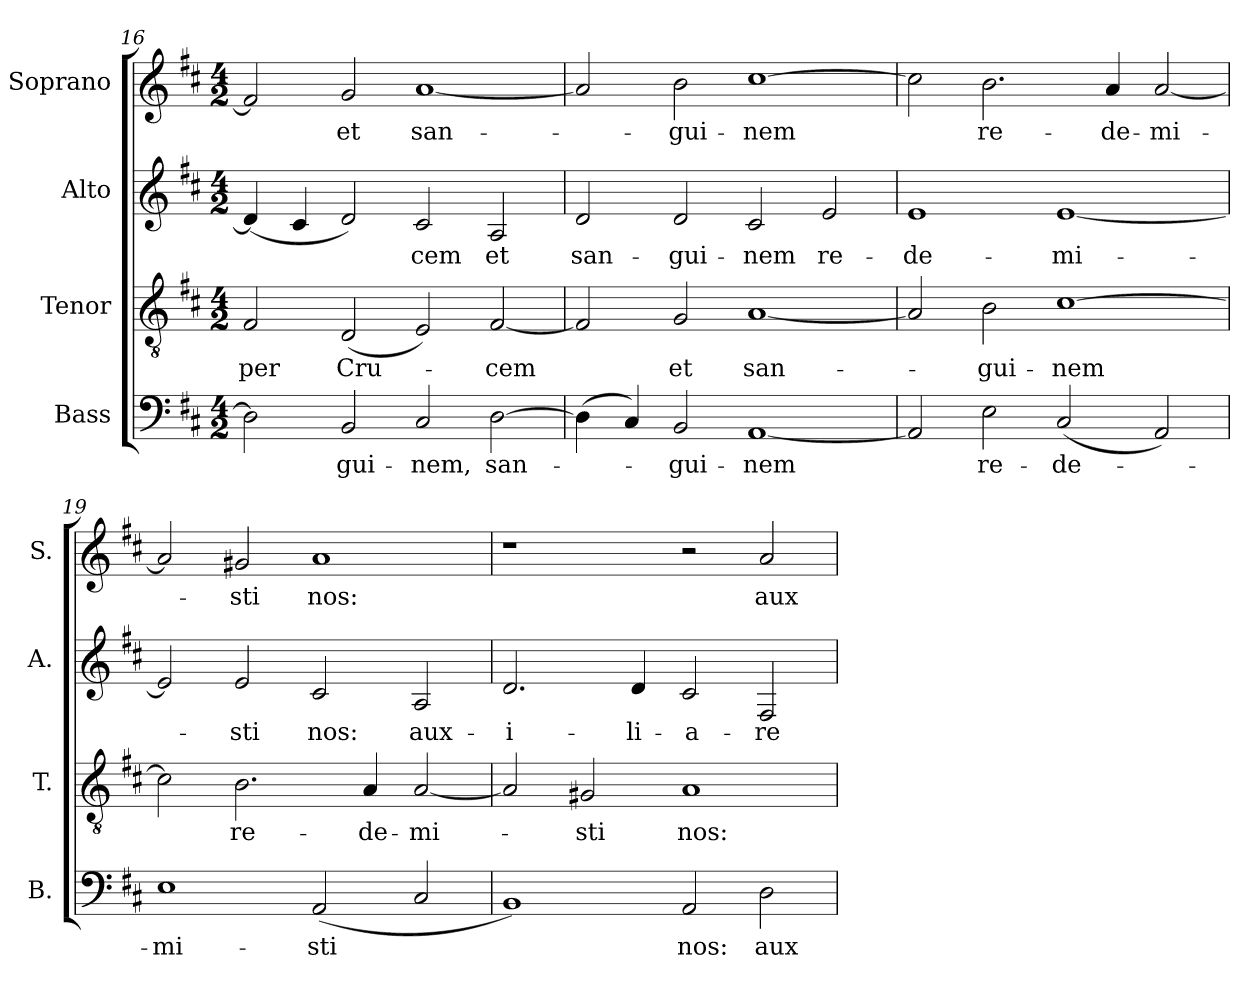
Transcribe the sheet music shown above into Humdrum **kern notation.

**kern	**text	**kern	**text	**kern	**text	**kern	**text
*part4	*part4	*part3	*part3	*part2	*part2	*part1	*part1
*staff4	*staff4	*staff3	*staff3	*staff2	*staff2	*staff1	*staff1
*I"Bass	*	*I"Tenor	*	*I"Alto	*	*I"Soprano	*
*I'B.	*	*I'T.	*	*I'A.	*	*I'S.	*
!!LO:LB:g=z
*clefF4	*	*clefGv2	*	*clefG2	*	*clefG2	*
*	*	*ITrd7c12	*	*	*	*	*
*k[f#c#]	*	*k[f#c#]	*	*k[f#c#]	*	*k[f#c#]	*
*D:	*	*D:	*	*D:	*	*D:	*
*M4/2	*	*M4/2	*	*M4/2	*	*M4/2	*
=16	=16	=16	=16	=16	=16	=16	=16
!	!	!	!LO:LY:b:color=#000000	!	!	!	!
2Di\]	.	2FF#i/	per	(4di/]	.	2f#i/]	.
.	.	.	.	4c#i/	.	.	.
!	!LO:LY:b:color=#000000	!	!	!	!	!	!
!	!	!	!LO:LY:b:color=#000000	!	!	!	!
!	!	!	!	!	!	!	!LO:LY:b:color=#000000
2BBi/	-gui-	(2DDi/	Cru-	2di/)	.	2gi/	et
!	!LO:LY:b:color=#000000	!	!	!	!	!	!
!	!	!	!	!	!LO:LY:b:color=#000000	!	!
!	!	!	!	!	!	!	!LO:LY:b:color=#000000
2C#i/	-nem,	2EEi/)	.	2c#i/	-cem	[1ai	san-
!	!LO:LY:b:color=#000000	!	!	!	!	!	!
!	!	!	!LO:LY:b:color=#000000	!	!	!	!
!	!	!	!	!	!LO:LY:b:color=#000000	!	!
[2Di\	san-	[2FF#i/	-cem	2Ai/	et	.	.
=17	=17	=17	=17	=17	=17	=17	=17
!	!	!	!	!	!LO:LY:b:color=#000000	!	!
(4Di\]	.	2FF#i/]	.	2di/	san-	2ai/]	.
4C#i/)	.	.	.	.	.	.	.
!	!LO:LY:b:color=#000000	!	!	!	!	!	!
!	!	!	!LO:LY:b:color=#000000	!	!	!	!
!	!	!	!	!	!LO:LY:b:color=#000000	!	!
!	!	!	!	!	!	!	!LO:LY:b:color=#000000
2BBi/	-gui-	2GGi/	et	2di/	-gui-	2bi\	-gui-
!	!LO:LY:b:color=#000000	!	!	!	!	!	!
!	!	!	!LO:LY:b:color=#000000	!	!	!	!
!	!	!	!	!	!LO:LY:b:color=#000000	!	!
!	!	!	!	!	!	!	!LO:LY:b:color=#000000
[1AAi	-nem	[1AAi	san-	2c#i/	-nem	[1cc#i	-nem
!	!	!	!	!	!LO:LY:b:color=#000000	!	!
.	.	.	.	2ei/	re-	.	.
=18	=18	=18	=18	=18	=18	=18	=18
!	!	!	!	!	!LO:LY:b:color=#000000	!	!
2AAi/]	.	2AAi/]	.	1ei	-de-	2cc#i\]	.
!	!LO:LY:b:color=#000000	!	!	!	!	!	!
!	!	!	!LO:LY:b:color=#000000	!	!	!	!
!	!	!	!	!	!	!	!LO:LY:b:color=#000000
2Ei\	re-	2BBi\	-gui-	.	.	2.bi\	re-
!	!LO:LY:b:color=#000000	!	!	!	!	!	!
!	!	!	!LO:LY:b:color=#000000	!	!	!	!
!	!	!	!	!	!LO:LY:b:color=#000000	!	!
(2C#i/	-de-	[1C#i	-nem	[1ei	-mi-	.	.
!	!	!	!	!	!	!	!LO:LY:b:color=#000000
.	.	.	.	.	.	4ai/	-de-
!	!	!	!	!	!	!	!LO:LY:b:color=#000000
2AAi/)	.	.	.	.	.	[2ai/	-mi-
=19	=19	=19	=19	=19	=19	=19	=19
!	!LO:LY:b:color=#000000	!	!	!	!	!	!
1Ei	-mi-	2C#i\]	.	2ei/]	.	2ai/]	.
!	!	!	!LO:LY:b:color=#000000	!	!	!	!
!	!	!	!	!	!LO:LY:b:color=#000000	!	!
!	!	!	!	!	!	!	!LO:LY:b:color=#000000
.	.	2.BBi\	re-	2ei/	-sti	2g#Xi/	-sti
!	!LO:LY:b:color=#000000	!	!	!	!	!	!
!	!	!	!	!	!LO:LY:b:color=#000000	!	!
!	!	!	!	!	!	!	!LO:LY:b:color=#000000
(2AAi/	-sti	.	.	2c#i/	nos:	1ai	nos:
!	!	!	!LO:LY:b:color=#000000	!	!	!	!
.	.	4AAi/	-de-	.	.	.	.
!	!	!	!LO:LY:b:color=#000000	!	!	!	!
!	!	!	!	!	!LO:LY:b:color=#000000	!	!
2C#i/	.	[2AAi/	-mi-	2Ai/	aux-	.	.
=20	=20	=20	=20	=20	=20	=20	=20
!	!	!	!	!	!LO:LY:b:color=#000000	!	!
1BBi)	.	2AAi/]	.	2.di/	-i-	1r	.
!	!	!	!LO:LY:b:color=#000000	!	!	!	!
.	.	2GG#Xi/	-sti	.	.	.	.
!	!	!	!	!	!LO:LY:b:color=#000000	!	!
.	.	.	.	4di/	-li-	.	.
!	!LO:LY:b:color=#000000	!	!	!	!	!	!
!	!	!	!LO:LY:b:color=#000000	!	!	!	!
!	!	!	!	!	!LO:LY:b:color=#000000	!	!
2AAi/	nos:	1AAi	nos:	2c#i/	-a-	2r	.
!	!LO:LY:b:color=#000000	!	!	!	!	!	!
!	!	!	!	!	!LO:LY:b:color=#000000	!	!
!	!	!	!	!	!	!	!LO:LY:b:color=#000000
2Di\	aux-	.	.	2F#i/	-re	2ai/	aux-
=	=	=	=	=	=	=	=
*-	*-	*-	*-	*-	*-	*-	*-
